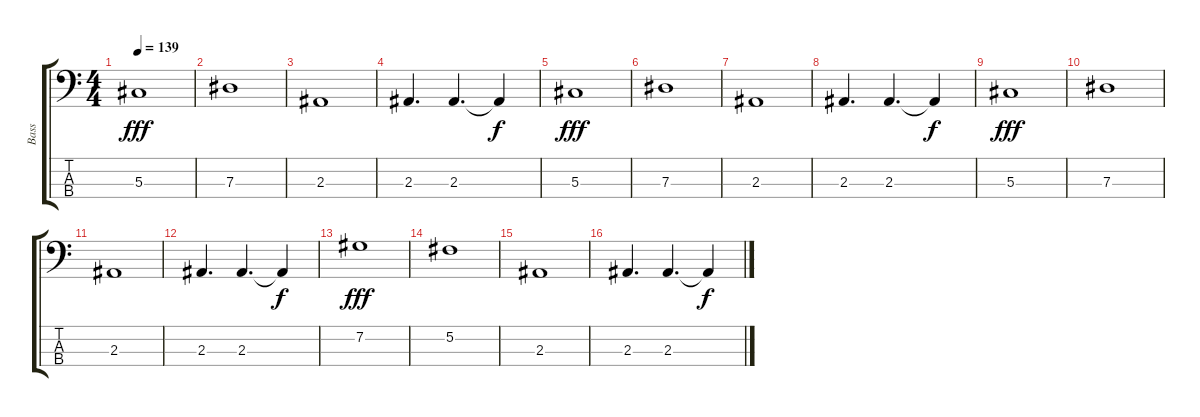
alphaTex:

\track ("Bass" "Bass") {instrument electricbassfinger}
\staff {score tabs}
\tuning (Gb2 Db2 Ab1 Eb1) {hide}
\ts (4 4)
\tempo 139
\clef f4
\ks c
5.3.1{dy fff} |
7.3.1 |
2.3.1 |
2.3.4{d} 2.3.4{d} 2.3{t}.4{dy f} |
5.3.1{dy fff} |
7.3.1 |
2.3.1 |
2.3.4{d} 2.3.4{d} 2.3{t}.4{dy f} |
5.3.1{dy fff} |
7.3.1 |
2.3.1 |
2.3.4{d} 2.3.4{d} 2.3{t}.4{dy f} |
7.2.1{dy fff} |
5.2.1 |
2.3.1 |
2.3.4{d} 2.3.4{d} 2.3{t}.4{dy f}
